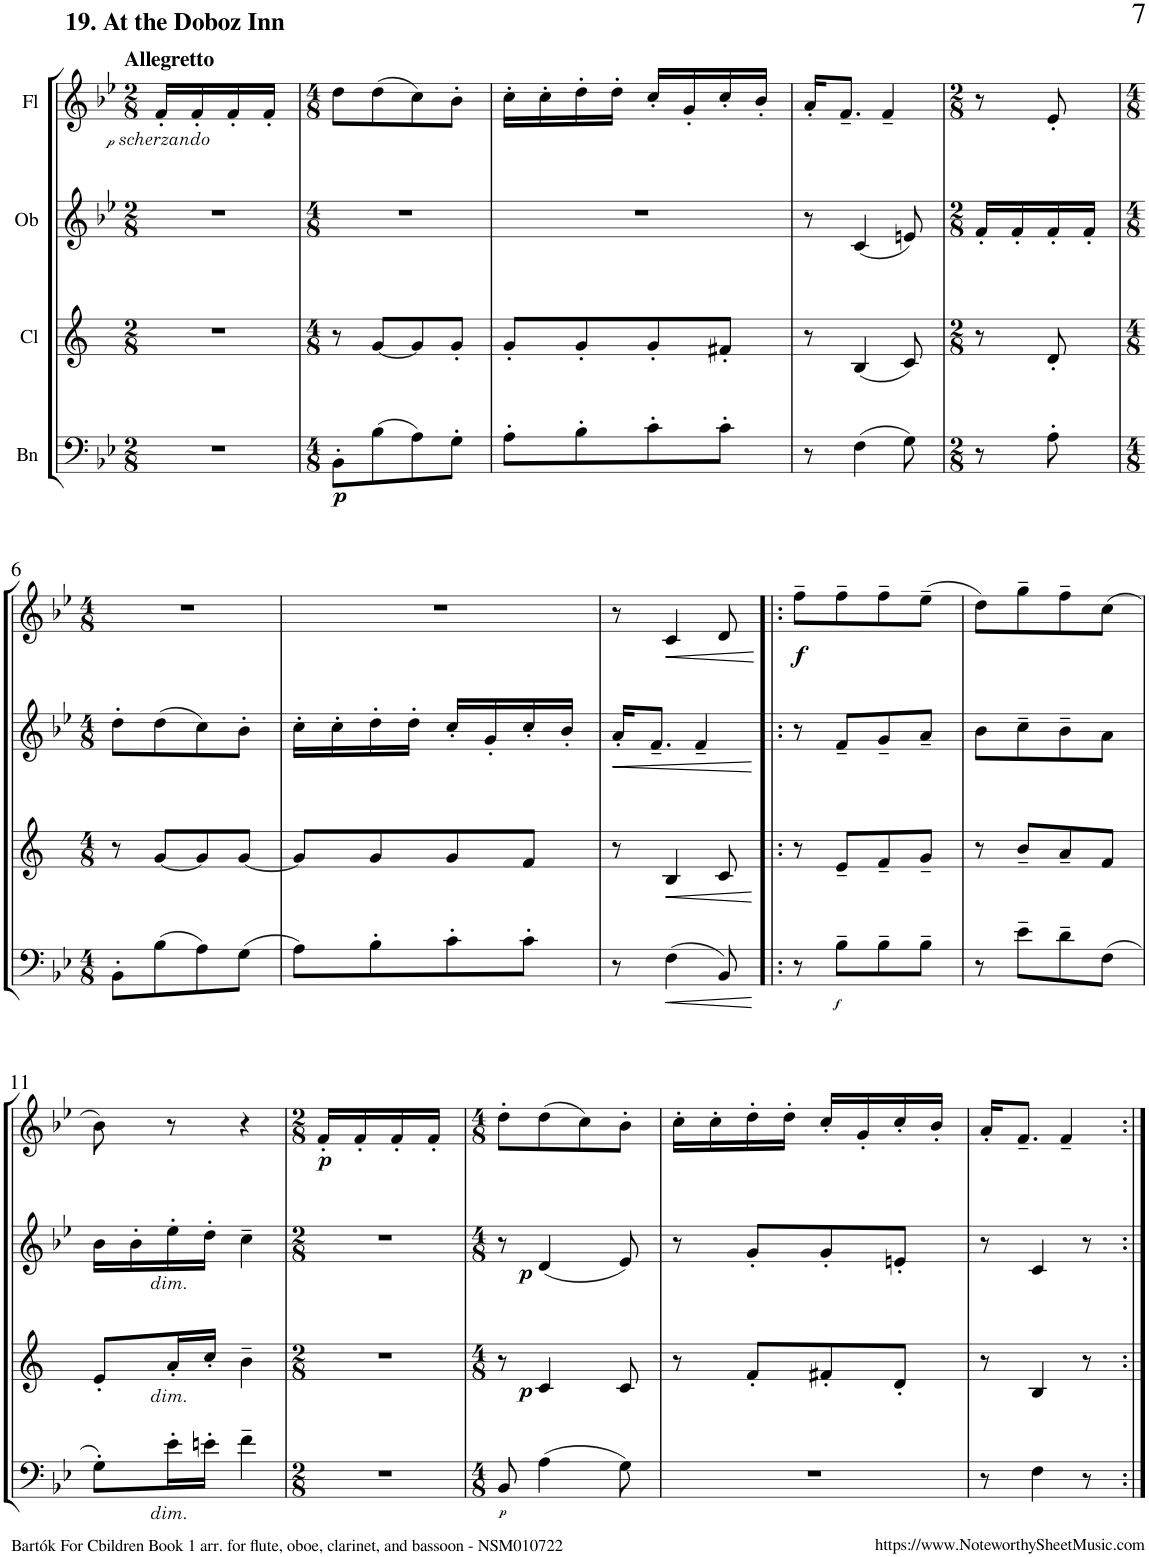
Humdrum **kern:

**kern	**dynam	**kern	**dynam	**kern	**dynam	**kern	**dynam
*part4	*part4	*part3	*part3	*part2	*part2	*part1	*part1
*staff4	*staff4	*staff3	*staff3	*staff2	*staff2	*staff1	*staff1
*I"Bn	*	*I"Cl	*	*I"Ob	*	*I"Fl	*
*	*	*I'Cl	*	*I'Ob	*	*I'Fl	*
!!LO:PB:g=z
*clefF4	*	*clefG2	*	*clefG2	*	*clefG2	*
*	*	*Trd1c2	*	*	*	*	*
*k[b-e-]	*	*k[]	*	*k[b-e-]	*	*k[b-e-]	*
*M2/8	*	*M2/8	*	*M2/8	*	*M2/8	*
=1	=1	=1	=1	=1	=1	=1	=1
!	!	!	!	!	!	!LO:TX:a:B:t=Allegretto	!
!	!	!	!	!	!	!LO:TX:a:B:t=19. At the Doboz Inn	!
!	!	!	!	!	!	!	!LO:DY:b
!	!	!	!	!	!	!	!LO:DY:n=1:b
4r	.	4r	.	4r	.	16f'/LL	p other-dynamics
.	.	.	.	.	.	16f'/	.
.	.	.	.	.	.	16f'/	.
.	.	.	.	.	.	16f'/JJ	.
=2	=2	=2	=2	=2	=2	=2	=2
*M4/8	*	*M4/8	*	*M4/8	*	*M4/8	*
!	!LO:DY:b	!	!	!	!	!	!
8BB-'\L	p	8r	.	2r	.	8dd\L	.
(8B-\	.	[8g/L	.	.	.	(8dd\	.
8A\)	.	8g/]	.	.	.	8cc\)	.
8G'\J	.	8g'/J	.	.	.	8b-'\J	.
=3	=3	=3	=3	=3	=3	=3	=3
8A'\L	.	8g'/L	.	2r	.	16cc'\LL	.
.	.	.	.	.	.	16cc'\	.
8B-'\	.	8g'/	.	.	.	16dd'\	.
.	.	.	.	.	.	16dd'\JJ	.
8c'\	.	8g'/	.	.	.	16cc'/LL	.
.	.	.	.	.	.	16g'/	.
8c'\J	.	8f#X'/J	.	.	.	16cc'/	.
.	.	.	.	.	.	16b-'/JJ	.
=4	=4	=4	=4	=4	=4	=4	=4
8r	.	8r	.	8r	.	16a'/KL	.
.	.	.	.	.	.	8.f~/J	.
(4F\	.	(4B/	.	(4c/	.	.	.
.	.	.	.	.	.	4f~/	.
8G\)	.	8c/)	.	8en/)	.	.	.
=5	=5	=5	=5	=5	=5	=5	=5
*M2/8	*	*M2/8	*	*M2/8	*	*M2/8	*
8r	.	8r	.	16f'/LL	.	8r	.
.	.	.	.	16f'/	.	.	.
8A'\	.	8d'/	.	16f'/	.	8e-'/	.
.	.	.	.	16f'/JJ	.	.	.
!!LO:LB:g=z
=6	=6	=6	=6	=6	=6	=6	=6
*M4/8	*	*M4/8	*	*M4/8	*	*M4/8	*
8BB-'\L	.	8r	.	8dd'\L	.	2r	.
(8B-\	.	[8g/L	.	(8dd\	.	.	.
8A\)	.	8g/]	.	8cc\)	.	.	.
(8G\J	.	[8g/J	.	8b-'\J	.	.	.
=7	=7	=7	=7	=7	=7	=7	=7
8A\L)	.	8g/L]	.	16cc'\LL	.	2r	.
.	.	.	.	16cc'\	.	.	.
8B-'\	.	8g/	.	16dd'\	.	.	.
.	.	.	.	16dd'\JJ	.	.	.
8c'\	.	8g/	.	16cc'/LL	.	.	.
.	.	.	.	16g'/	.	.	.
8c'\J	.	8f/J	.	16cc'/	.	.	.
.	.	.	.	16b-'/JJ	.	.	.
=8	=8	=8	=8	=8	=8	=8	=8
8r	.	8r	.	16a'/KL	.	8r	.
.	.	.	.	8.f~/J	.	.	.
!	!	!	!	!	!	!	!LO:HP:b
(4F\	.	4B/	.	.	.	4c/	<
.	.	.	.	4f~/	.	.	.
8BB-/)	.	8c/	.	.	.	8d/	[
=9!|:	=9!|:	=9!|:	=9!|:	=9!|:	=9!|:	=9!|:	=9!|:
!	!	!	!	!	!	!	!LO:DY:b
8r	.	8r	.	8r	.	8ff~\L	f
!	!LO:DY:b	!	!	!	!	!	!
8B-~\L	f	8e~/L	.	8f~/L	.	8ff~\	.
8B-~\	.	8f~/	.	8g~/	.	8ff~\	.
8B-~\J	.	8g~/J	.	8a~/J	.	(8ee-~\J	.
=10	=10	=10	=10	=10	=10	=10	=10
8r	.	8r	.	8b-\L	.	8dd\L)	.
8e-~\L	.	8b~/L	.	8cc~\	.	8gg~\	.
8d~\	.	8a~/	.	8b-~\	.	8ff~\	.
(8F\J	.	8f/J	.	8a\J	.	(8cc\J	.
!!LO:LB:g=z
=11	=11	=11	=11	=11	=11	=11	=11
8G'\L)	.	8e'/L	.	16b-\LL	.	8b-\)	.
.	.	.	.	16b-'\	.	.	.
!	!LO:DY:b	!	!LO:DY:b	!	!LO:DY:b	!	!
16e-'\L	other-dynamics	16a'/L	other-dynamics	16ee-'\	other-dynamics	8r	.
16en'\JJ	.	16cc'/JJ	.	16dd'\JJ	.	.	.
4f~\	.	4b~\	.	4cc~\	.	4r	.
=12	=12	=12	=12	=12	=12	=12	=12
*M2/8	*	*M2/8	*	*M2/8	*	*M2/8	*
!	!	!	!	!	!	!	!LO:DY:b
4r	.	4r	.	4r	.	16f'/LL	p
.	.	.	.	.	.	16f'/	.
.	.	.	.	.	.	16f'/	.
.	.	.	.	.	.	16f'/JJ	.
=13	=13	=13	=13	=13	=13	=13	=13
*M4/8	*	*M4/8	*	*M4/8	*	*M4/8	*
!	!LO:DY:b	!	!LO:DY:b	!	!LO:DY:b	!	!
8BB-/	p	8r	p	8r	p	8dd'\L	.
(4A\	.	4c/	.	(4d/	.	(8dd\	.
.	.	.	.	.	.	8cc\)	.
8G\)	.	8c/	.	8e-/)	.	8b-'\J	.
=14	=14	=14	=14	=14	=14	=14	=14
2r	.	8r	.	8r	.	16cc'\LL	.
.	.	.	.	.	.	16cc'\	.
.	.	8f'/L	.	8g'/L	.	16dd'\	.
.	.	.	.	.	.	16dd'\JJ	.
.	.	8f#X'/	.	8g'/	.	16cc'/LL	.
.	.	.	.	.	.	16g'/	.
.	.	8d'/J	.	8en'/J	.	16cc'/	.
.	.	.	.	.	.	16b-'/JJ	.
=15	=15	=15	=15	=15	=15	=15	=15
8r	.	8r	.	8r	.	16a'/KL	.
.	.	.	.	.	.	8.f~/J	.
4F\	.	4B/	.	4c/	.	.	.
.	.	.	.	.	.	4f~/	.
8r	.	8r	.	8r	.	.	.
=:|!	=:|!	=:|!	=:|!	=:|!	=:|!	=:|!	=:|!
*-	*-	*-	*-	*-	*-	*-	*-
